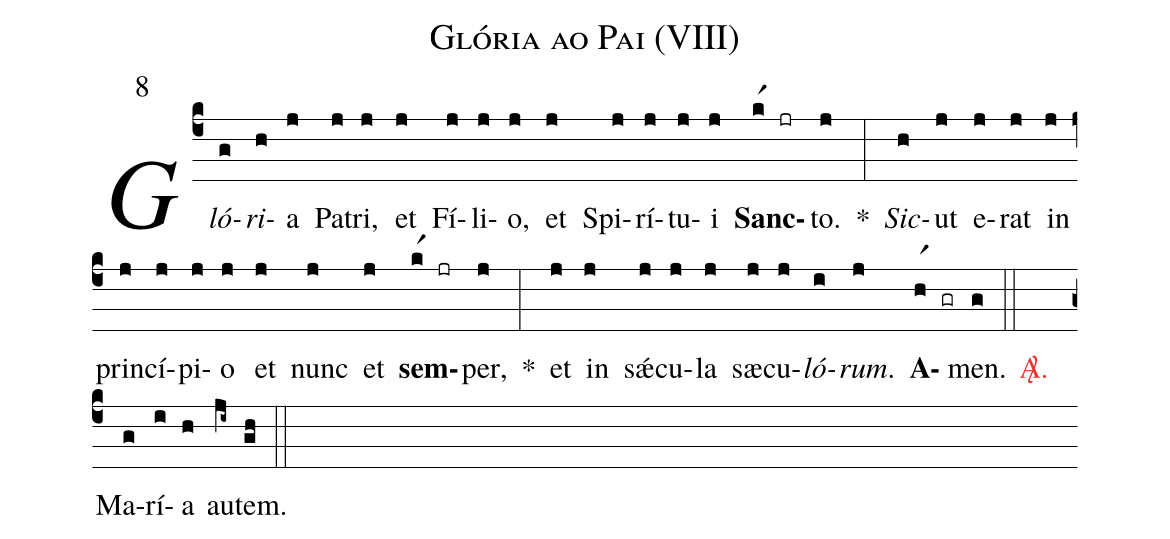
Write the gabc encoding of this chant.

name: Glória ao Pai (VIII);
mode: 8;
%%
(c4)

<i>Gló</i>(g)<i>ri</i>(h)a(j) Pa(j)tri,(j) et(j) Fí(j)li(j)o,(j) et(j) Spi(j)rí(j)tu(j)i(j) <b>Sanc</b>(kr1 jr)to.(j) *(:) <i>Sic</i>(h)ut(j) e(j)rat(j) in(j) prin(j)cí(j)pi(j)o(j) et(j) nunc(j) et(j) <b>sem</b>(kr1 jr)per,(j) *(:) et(j) in(j) sǽ(j)cu(j)la(j)

sæ(j)cu(j)<i>ló</i>(i)<i>rum</i>.(j) <b>A</b>(hr1 gr)men.(g)

(::)

<c><sp>A/</sp>.</c>() Ma(g)rí(i)a(h) au(ji~)tem.(gh)

(::)
